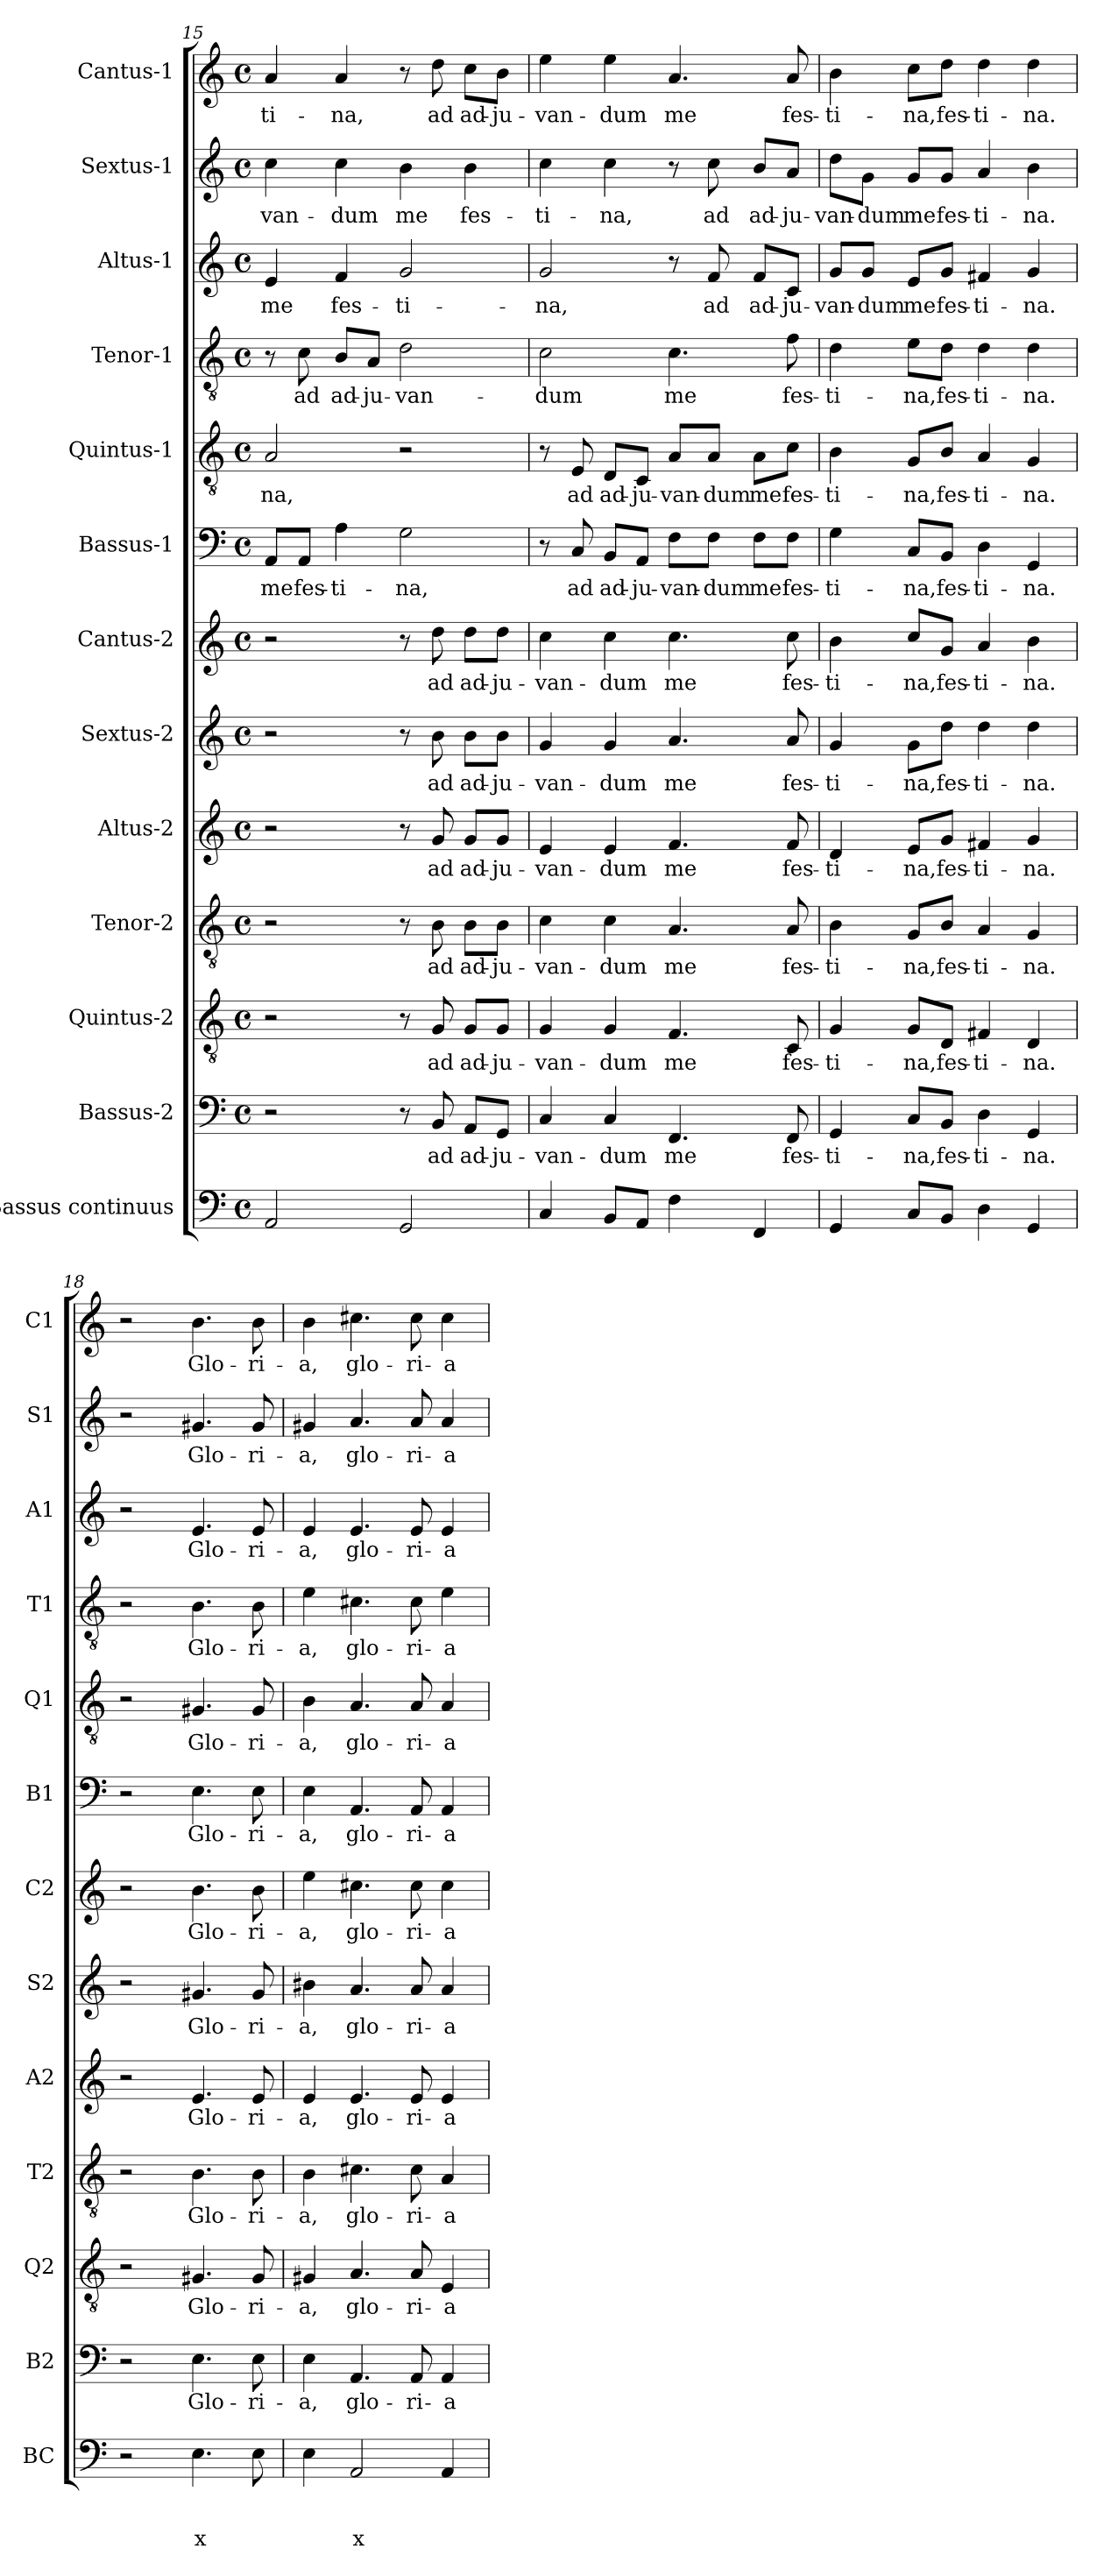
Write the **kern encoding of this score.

**kern	**text	**text	**text	**kern	**text	**kern	**text	**kern	**text	**kern	**text	**kern	**text	**kern	**text	**kern	**text	**kern	**text	**kern	**text	**kern	**text	**kern	**text	**kern	**text
*part13	*part13	*part13	*part13	*part12	*part12	*part11	*part11	*part10	*part10	*part9	*part9	*part8	*part8	*part7	*part7	*part6	*part6	*part5	*part5	*part4	*part4	*part3	*part3	*part2	*part2	*part1	*part1
*staff13	*staff13	*staff13	*staff13	*staff12	*staff12	*staff11	*staff11	*staff10	*staff10	*staff9	*staff9	*staff8	*staff8	*staff7	*staff7	*staff6	*staff6	*staff5	*staff5	*staff4	*staff4	*staff3	*staff3	*staff2	*staff2	*staff1	*staff1
*I"Bassus continuus	*	*	*	*I"Bassus-2	*	*I"Quintus-2	*	*I"Tenor-2	*	*I"Altus-2	*	*I"Sextus-2	*	*I"Cantus-2	*	*I"Bassus-1	*	*I"Quintus-1	*	*I"Tenor-1	*	*I"Altus-1	*	*I"Sextus-1	*	*I"Cantus-1	*
*I'BC	*	*	*	*I'B2	*	*I'Q2	*	*I'T2	*	*I'A2	*	*I'S2	*	*I'C2	*	*I'B1	*	*I'Q1	*	*I'T1	*	*I'A1	*	*I'S1	*	*I'C1	*
*clefF4	*	*	*	*clefF4	*	*clefGv2	*	*clefGv2	*	*clefG2	*	*clefG2	*	*clefG2	*	*clefF4	*	*clefGv2	*	*clefGv2	*	*clefG2	*	*clefG2	*	*clefG2	*
*k[]	*	*	*	*k[]	*	*k[]	*	*k[]	*	*k[]	*	*k[]	*	*k[]	*	*k[]	*	*k[]	*	*k[]	*	*k[]	*	*k[]	*	*k[]	*
*C:	*	*	*	*C:	*	*C:	*	*C:	*	*C:	*	*C:	*	*C:	*	*C:	*	*C:	*	*C:	*	*C:	*	*C:	*	*C:	*
*M4/4	*	*	*	*M4/4	*	*M4/4	*	*M4/4	*	*M4/4	*	*M4/4	*	*M4/4	*	*M4/4	*	*M4/4	*	*M4/4	*	*M4/4	*	*M4/4	*	*M4/4	*
*met(c)	*	*	*	*met(c)	*	*met(c)	*	*met(c)	*	*met(c)	*	*met(c)	*	*met(c)	*	*met(c)	*	*met(c)	*	*met(c)	*	*met(c)	*	*met(c)	*	*met(c)	*
=15	=15	=15	=15	=15	=15	=15	=15	=15	=15	=15	=15	=15	=15	=15	=15	=15	=15	=15	=15	=15	=15	=15	=15	=15	=15	=15	=15
!	!	!	!	!	!	!	!	!	!	!	!	!	!	!	!	!	!LO:LY:b	!	!LO:LY:b	!	!	!	!LO:LY:b	!	!LO:LY:b	!	!LO:LY:b
2AA/	.	.	.	2r	.	2r	.	2r	.	2r	.	2r	.	2r	.	8AA/L	me	2A/	-na,	8r	.	4e/	me	4cc\	-van-	4a/	-ti-
!	!	!	!	!	!	!	!	!	!	!	!	!	!	!	!	!	!LO:LY:b	!	!	!	!LO:LY:b	!	!	!	!	!	!
.	.	.	.	.	.	.	.	.	.	.	.	.	.	.	.	8AA/J	fes-	.	.	8c\	ad	.	.	.	.	.	.
!	!	!	!	!	!	!	!	!	!	!	!	!	!	!	!	!	!LO:LY:b	!	!	!	!LO:LY:b	!	!LO:LY:b	!	!LO:LY:b	!	!LO:LY:b
.	.	.	.	.	.	.	.	.	.	.	.	.	.	.	.	4A\	-ti-	.	.	8B/L	ad-	4f/	fes-	4cc\	-dum	4a/	-na,
!	!	!	!	!	!	!	!	!	!	!	!	!	!	!	!	!	!	!	!	!	!LO:LY:b	!	!	!	!	!	!
.	.	.	.	.	.	.	.	.	.	.	.	.	.	.	.	.	.	.	.	8A/J	-ju-	.	.	.	.	.	.
!	!	!	!	!	!	!	!	!	!	!	!	!	!	!	!	!	!LO:LY:b	!	!	!	!LO:LY:b	!	!LO:LY:b	!	!LO:LY:b	!	!
2GG/	.	.	.	8r	.	8r	.	8r	.	8r	.	8r	.	8r	.	2G\	-na,	2r	.	2d\	-van-	2g/	-ti-	4b\	me	8r	.
!	!	!	!	!	!LO:LY:b	!	!LO:LY:b	!	!LO:LY:b	!	!LO:LY:b	!	!LO:LY:b	!	!LO:LY:b	!	!	!	!	!	!	!	!	!	!	!	!LO:LY:b
.	.	.	.	8BB/	ad	8G/	ad	8B\	ad	8g/	ad	8b\	ad	8dd\	ad	.	.	.	.	.	.	.	.	.	.	8dd\	ad
!	!	!	!	!	!LO:LY:b	!	!LO:LY:b	!	!LO:LY:b	!	!LO:LY:b	!	!LO:LY:b	!	!LO:LY:b	!	!	!	!	!	!	!	!	!	!LO:LY:b	!	!LO:LY:b
.	.	.	.	8AA/L	ad-	8G/L	ad-	8B\L	ad-	8g/L	ad-	8b\L	ad-	8dd\L	ad-	.	.	.	.	.	.	.	.	4b\	fes-	8cc\L	ad-
!	!	!	!	!	!LO:LY:b	!	!LO:LY:b	!	!LO:LY:b	!	!LO:LY:b	!	!LO:LY:b	!	!LO:LY:b	!	!	!	!	!	!	!	!	!	!	!	!LO:LY:b
.	.	.	.	8GG/J	-ju-	8G/J	-ju-	8B\J	-ju-	8g/J	-ju-	8b\J	-ju-	8dd\J	-ju-	.	.	.	.	.	.	.	.	.	.	8b\J	-ju-
=16	=16	=16	=16	=16	=16	=16	=16	=16	=16	=16	=16	=16	=16	=16	=16	=16	=16	=16	=16	=16	=16	=16	=16	=16	=16	=16	=16
!	!	!	!	!	!LO:LY:b	!	!LO:LY:b	!	!LO:LY:b	!	!LO:LY:b	!	!LO:LY:b	!	!LO:LY:b	!	!	!	!	!	!LO:LY:b	!	!LO:LY:b	!	!LO:LY:b	!	!LO:LY:b
4C/	.	.	.	4C/	-van-	4G/	-van-	4c\	-van-	4e/	-van-	4g/	-van-	4cc\	-van-	8r	.	8r	.	2c\	-dum	2g/	-na,	4cc\	-ti-	4ee\	-van-
!	!	!	!	!	!	!	!	!	!	!	!	!	!	!	!	!	!LO:LY:b	!	!LO:LY:b	!	!	!	!	!	!	!	!
.	.	.	.	.	.	.	.	.	.	.	.	.	.	.	.	8C/	ad	8E/	ad	.	.	.	.	.	.	.	.
!	!	!	!	!	!LO:LY:b	!	!LO:LY:b	!	!LO:LY:b	!	!LO:LY:b	!	!LO:LY:b	!	!LO:LY:b	!	!LO:LY:b	!	!LO:LY:b	!	!	!	!	!	!LO:LY:b	!	!LO:LY:b
8BB/L	.	.	.	4C/	-dum	4G/	-dum	4c\	-dum	4e/	-dum	4g/	-dum	4cc\	-dum	8BB/L	ad-	8D/L	ad-	.	.	.	.	4cc\	-na,	4ee\	-dum
!	!	!	!	!	!	!	!	!	!	!	!	!	!	!	!	!	!LO:LY:b	!	!LO:LY:b	!	!	!	!	!	!	!	!
8AA/J	.	.	.	.	.	.	.	.	.	.	.	.	.	.	.	8AA/J	-ju-	8C/J	-ju-	.	.	.	.	.	.	.	.
!	!	!	!	!	!LO:LY:b	!	!LO:LY:b	!	!LO:LY:b	!	!LO:LY:b	!	!LO:LY:b	!	!LO:LY:b	!	!LO:LY:b	!	!LO:LY:b	!	!LO:LY:b	!	!	!	!	!	!LO:LY:b
4F\	.	.	.	4.FF/	me	4.F/	me	4.A/	me	4.f/	me	4.a/	me	4.cc\	me	8F\L	-van-	8A/L	-van-	4.c\	me	8r	.	8r	.	4.a/	me
!	!	!	!	!	!	!	!	!	!	!	!	!	!	!	!	!	!LO:LY:b	!	!LO:LY:b	!	!	!	!LO:LY:b	!	!LO:LY:b	!	!
.	.	.	.	.	.	.	.	.	.	.	.	.	.	.	.	8F\J	-dum	8A/J	-dum	.	.	8f/	ad	8cc\	ad	.	.
!	!	!	!	!	!	!	!	!	!	!	!	!	!	!	!	!	!LO:LY:b	!	!LO:LY:b	!	!	!	!LO:LY:b	!	!LO:LY:b	!	!
4FF/	.	.	.	.	.	.	.	.	.	.	.	.	.	.	.	8F\L	me	8A\L	me	.	.	8f/L	ad-	8b/L	ad-	.	.
!	!	!	!	!	!LO:LY:b	!	!LO:LY:b	!	!LO:LY:b	!	!LO:LY:b	!	!LO:LY:b	!	!LO:LY:b	!	!LO:LY:b	!	!LO:LY:b	!	!LO:LY:b	!	!LO:LY:b	!	!LO:LY:b	!	!LO:LY:b
.	.	.	.	8FF/	fes-	8C/	fes-	8A/	fes-	8f/	fes-	8a/	fes-	8cc\	fes-	8F\J	fes-	8c\J	fes-	8f\	fes-	8c/J	-ju-	8a/J	-ju-	8a/	fes-
=17	=17	=17	=17	=17	=17	=17	=17	=17	=17	=17	=17	=17	=17	=17	=17	=17	=17	=17	=17	=17	=17	=17	=17	=17	=17	=17	=17
!	!	!	!	!	!LO:LY:b	!	!LO:LY:b	!	!LO:LY:b	!	!LO:LY:b	!	!LO:LY:b	!	!LO:LY:b	!	!LO:LY:b	!	!LO:LY:b	!	!LO:LY:b	!	!LO:LY:b	!	!LO:LY:b	!	!LO:LY:b
4GG/	.	.	.	4GG/	-ti-	4G/	-ti-	4B\	-ti-	4d/	-ti-	4g/	-ti-	4b\	-ti-	4G\	-ti-	4B\	-ti-	4d\	-ti-	8g/L	-van-	8dd\L	-van-	4b\	-ti-
!	!	!	!	!	!	!	!	!	!	!	!	!	!	!	!	!	!	!	!	!	!	!	!LO:LY:b	!	!LO:LY:b	!	!
.	.	.	.	.	.	.	.	.	.	.	.	.	.	.	.	.	.	.	.	.	.	8g/J	-dum	8g\J	-dum	.	.
!	!	!	!	!	!LO:LY:b	!	!LO:LY:b	!	!LO:LY:b	!	!LO:LY:b	!	!LO:LY:b	!	!LO:LY:b	!	!LO:LY:b	!	!LO:LY:b	!	!LO:LY:b	!	!LO:LY:b	!	!LO:LY:b	!	!LO:LY:b
8C/L	.	.	.	8C/L	-na,	8G/L	-na,	8G/L	-na,	8e/L	-na,	8g\L	-na,	8cc/L	-na,	8C/L	-na,	8G/L	-na,	8e\L	-na,	8e/L	me	8g/L	me	8cc\L	-na,
!	!	!	!	!	!LO:LY:b	!	!LO:LY:b	!	!LO:LY:b	!	!LO:LY:b	!	!LO:LY:b	!	!LO:LY:b	!	!LO:LY:b	!	!LO:LY:b	!	!LO:LY:b	!	!LO:LY:b	!	!LO:LY:b	!	!LO:LY:b
8BB/J	.	.	.	8BB/J	fes-	8D/J	fes-	8B/J	fes-	8g/J	fes-	8dd\J	fes-	8g/J	fes-	8BB/J	fes-	8B/J	fes-	8d\J	fes-	8g/J	fes-	8g/J	fes-	8dd\J	fes-
!	!	!	!	!	!LO:LY:b	!	!LO:LY:b	!	!LO:LY:b	!	!LO:LY:b	!	!LO:LY:b	!	!LO:LY:b	!	!LO:LY:b	!	!LO:LY:b	!	!LO:LY:b	!	!LO:LY:b	!	!LO:LY:b	!	!LO:LY:b
4D\	.	.	.	4D\	-ti-	4F#X/	-ti-	4A/	-ti-	4f#X/	-ti-	4dd\	-ti-	4a/	-ti-	4D\	-ti-	4A/	-ti-	4d\	-ti-	4f#X/	-ti-	4a/	-ti-	4dd\	-ti-
!	!	!	!	!	!LO:LY:b	!	!LO:LY:b	!	!LO:LY:b	!	!LO:LY:b	!	!LO:LY:b	!	!LO:LY:b	!	!LO:LY:b	!	!LO:LY:b	!	!LO:LY:b	!	!LO:LY:b	!	!LO:LY:b	!	!LO:LY:b
4GG/	.	.	.	4GG/	-na.	4D/	-na.	4G/	-na.	4g/	-na.	4dd\	-na.	4b\	-na.	4GG/	-na.	4G/	-na.	4d\	-na.	4g/	-na.	4b\	-na.	4dd\	-na.
!!LO:PB:g=z
=18	=18	=18	=18	=18	=18	=18	=18	=18	=18	=18	=18	=18	=18	=18	=18	=18	=18	=18	=18	=18	=18	=18	=18	=18	=18	=18	=18
2r	.	.	.	2r	.	2r	.	2r	.	2r	.	2r	.	2r	.	2r	.	2r	.	2r	.	2r	.	2r	.	2r	.
!	!	!	!LO:LY:b	!	!LO:LY:b	!	!LO:LY:b	!	!LO:LY:b	!	!LO:LY:b	!	!LO:LY:b	!	!LO:LY:b	!	!LO:LY:b	!	!LO:LY:b	!	!LO:LY:b	!	!LO:LY:b	!	!LO:LY:b	!	!LO:LY:b
4.E\	.	.	x	4.E\	Glo-	4.G#X/	Glo-	4.B\	Glo-	4.e/	Glo-	4.g#X/	Glo-	4.b\	Glo-	4.E\	Glo-	4.G#X/	Glo-	4.B\	Glo-	4.e/	Glo-	4.g#X/	Glo-	4.b\	Glo-
!	!	!	!	!	!LO:LY:b	!	!LO:LY:b	!	!LO:LY:b	!	!LO:LY:b	!	!LO:LY:b	!	!LO:LY:b	!	!LO:LY:b	!	!LO:LY:b	!	!LO:LY:b	!	!LO:LY:b	!	!LO:LY:b	!	!LO:LY:b
8E\	.	.	.	8E\	-ri-	8G#/	-ri-	8B\	-ri-	8e/	-ri-	8g#/	-ri-	8b\	-ri-	8E\	-ri-	8G#/	-ri-	8B\	-ri-	8e/	-ri-	8g#/	-ri-	8b\	-ri-
=19	=19	=19	=19	=19	=19	=19	=19	=19	=19	=19	=19	=19	=19	=19	=19	=19	=19	=19	=19	=19	=19	=19	=19	=19	=19	=19	=19
!	!	!	!	!	!LO:LY:b	!	!LO:LY:b	!	!LO:LY:b	!	!LO:LY:b	!	!LO:LY:b	!	!LO:LY:b	!	!LO:LY:b	!	!LO:LY:b	!	!LO:LY:b	!	!LO:LY:b	!	!LO:LY:b	!	!LO:LY:b
4E\	.	.	.	4E\	-a,	4G#X/	-a,	4B\	-a,	4e/	-a,	4b#X\	-a,	4ee\	-a,	4E\	-a,	4B\	-a,	4e\	-a,	4e/	-a,	4g#X/	-a,	4b\	-a,
!	!	!	!LO:LY:b	!	!LO:LY:b	!	!LO:LY:b	!	!LO:LY:b	!	!LO:LY:b	!	!LO:LY:b	!	!LO:LY:b	!	!LO:LY:b	!	!LO:LY:b	!	!LO:LY:b	!	!LO:LY:b	!	!LO:LY:b	!	!LO:LY:b
2AA/	.	.	x	4.AA/	glo-	4.A/	glo-	4.c#X\	glo-	4.e/	glo-	4.a/	glo-	4.cc#X\	glo-	4.AA/	glo-	4.A/	glo-	4.c#X\	glo-	4.e/	glo-	4.a/	glo-	4.cc#X\	glo-
!	!	!	!	!	!LO:LY:b	!	!LO:LY:b	!	!LO:LY:b	!	!LO:LY:b	!	!LO:LY:b	!	!LO:LY:b	!	!LO:LY:b	!	!LO:LY:b	!	!LO:LY:b	!	!LO:LY:b	!	!LO:LY:b	!	!LO:LY:b
.	.	.	.	8AA/	-ri-	8A/	-ri-	8c#\	-ri-	8e/	-ri-	8a/	-ri-	8cc#\	-ri-	8AA/	-ri-	8A/	-ri-	8c#\	-ri-	8e/	-ri-	8a/	-ri-	8cc#\	-ri-
!	!	!	!	!	!LO:LY:b	!	!LO:LY:b	!	!LO:LY:b	!	!LO:LY:b	!	!LO:LY:b	!	!LO:LY:b	!	!LO:LY:b	!	!LO:LY:b	!	!LO:LY:b	!	!LO:LY:b	!	!LO:LY:b	!	!LO:LY:b
4AA/	.	.	.	4AA/	-a	4E/	-a	4A/	-a	4e/	-a	4a/	-a	4cc#\	-a	4AA/	-a	4A/	-a	4e\	-a	4e/	-a	4a/	-a	4cc#\	-a
=	=	=	=	=	=	=	=	=	=	=	=	=	=	=	=	=	=	=	=	=	=	=	=	=	=	=	=
*-	*-	*-	*-	*-	*-	*-	*-	*-	*-	*-	*-	*-	*-	*-	*-	*-	*-	*-	*-	*-	*-	*-	*-	*-	*-	*-	*-
